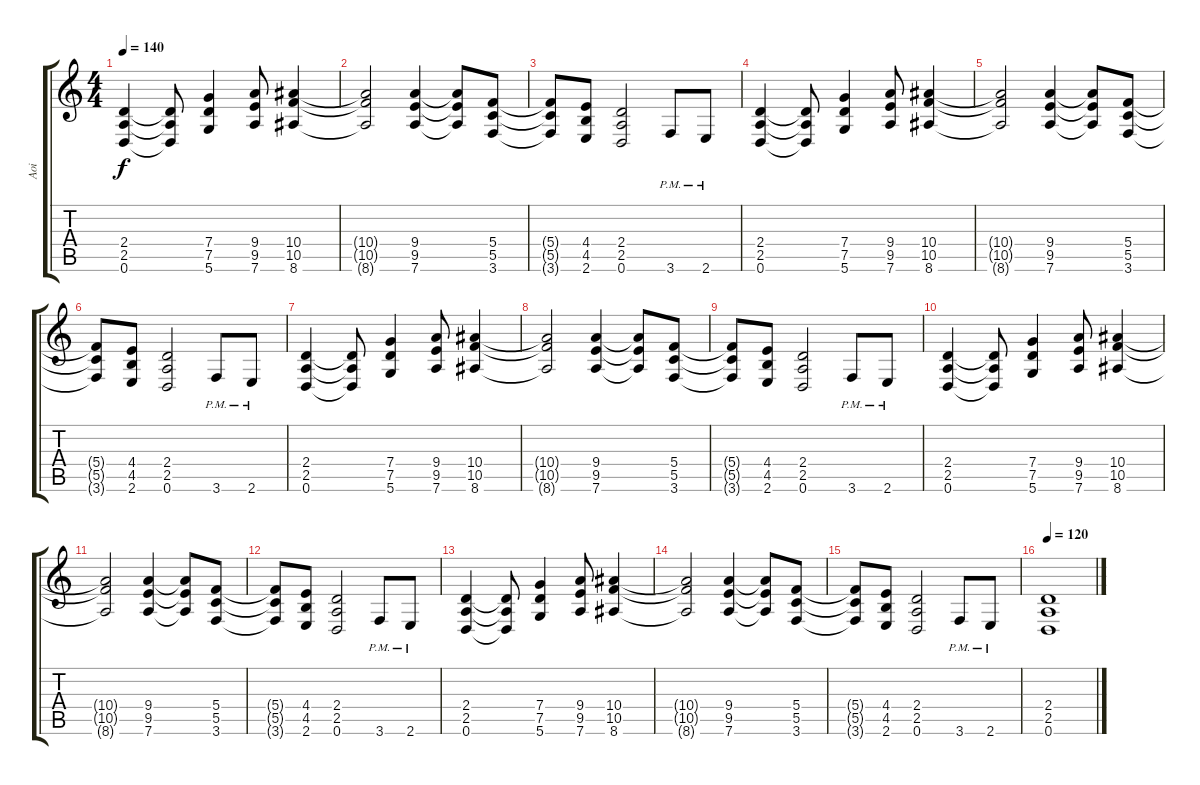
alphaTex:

\track ("Aoi" "Aoi") {instrument distortionguitar}
\staff {score tabs}
\tuning (D4 A3 F3 C3 G2 D2) {hide}
\ts (4 4)
\tempo 140
\clef g2
\ks c
(2.4 2.5 0.6).4{dy f} (2.4{t} 2.5{t} 0.6{t}).8 (7.4 7.5 5.6).4 (9.4 9.5 7.6).8 (10.4 10.5 8.6).4 |
(10.4{t} 10.5{t} 8.6{t}).2 (9.4 9.5 7.6).4 (9.4{t} 9.5{t} 7.6{t}).8 (5.4 5.5 3.6).8 |
(5.4{t} 5.5{t} 3.6{t}).8 (4.4 4.5 2.6).8 (2.4 2.5 0.6).2 3.6{pm}.8 2.6{pm}.8 |
(2.4 2.5 0.6).4 (2.4{t} 2.5{t} 0.6{t}).8 (7.4 7.5 5.6).4 (9.4 9.5 7.6).8 (10.4 10.5 8.6).4 |
(10.4{t} 10.5{t} 8.6{t}).2 (9.4 9.5 7.6).4 (9.4{t} 9.5{t} 7.6{t}).8 (5.4 5.5 3.6).8 |
(5.4{t} 5.5{t} 3.6{t}).8 (4.4 4.5 2.6).8 (2.4 2.5 0.6).2 3.6{pm}.8 2.6{pm}.8 |
(2.4 2.5 0.6).4 (2.4{t} 2.5{t} 0.6{t}).8 (7.4 7.5 5.6).4 (9.4 9.5 7.6).8 (10.4 10.5 8.6).4 |
(10.4{t} 10.5{t} 8.6{t}).2 (9.4 9.5 7.6).4 (9.4{t} 9.5{t} 7.6{t}).8 (5.4 5.5 3.6).8 |
(5.4{t} 5.5{t} 3.6{t}).8 (4.4 4.5 2.6).8 (2.4 2.5 0.6).2 3.6{pm}.8 2.6{pm}.8 |
(2.4 2.5 0.6).4 (2.4{t} 2.5{t} 0.6{t}).8 (7.4 7.5 5.6).4 (9.4 9.5 7.6).8 (10.4 10.5 8.6).4 |
(10.4{t} 10.5{t} 8.6{t}).2 (9.4 9.5 7.6).4 (9.4{t} 9.5{t} 7.6{t}).8 (5.4 5.5 3.6).8 |
(5.4{t} 5.5{t} 3.6{t}).8 (4.4 4.5 2.6).8 (2.4 2.5 0.6).2 3.6{pm}.8 2.6{pm}.8 |
(2.4 2.5 0.6).4 (2.4{t} 2.5{t} 0.6{t}).8 (7.4 7.5 5.6).4 (9.4 9.5 7.6).8 (10.4 10.5 8.6).4 |
(10.4{t} 10.5{t} 8.6{t}).2 (9.4 9.5 7.6).4 (9.4{t} 9.5{t} 7.6{t}).8 (5.4 5.5 3.6).8 |
(5.4{t} 5.5{t} 3.6{t}).8 (4.4 4.5 2.6).8 (2.4 2.5 0.6).2 3.6{pm}.8 2.6{pm}.8 |
\tempo 120
(2.4 2.5 0.6).1
